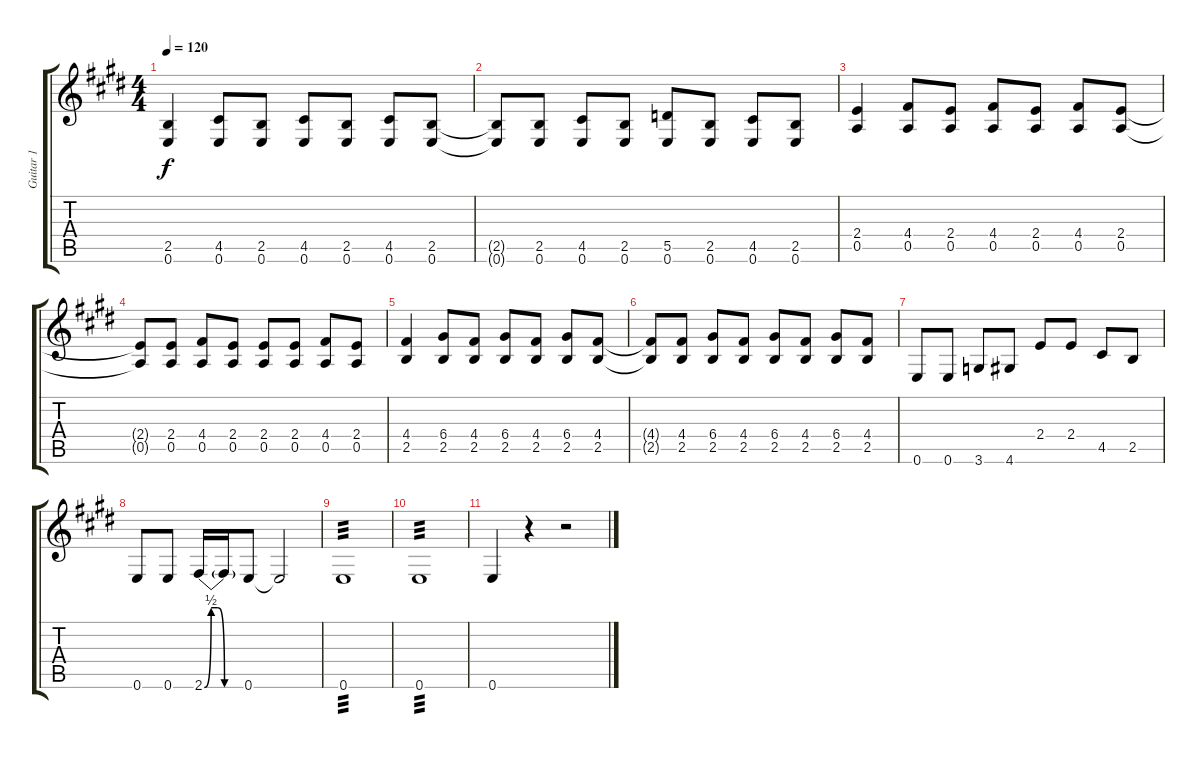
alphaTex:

\track ("Guitar 1" "Guitar 1") {instrument distortionguitar}
\staff {score tabs}
\tuning (E4 B3 G3 D3 A2 E2) {hide}
\ts (4 4)
\tempo 120
\clef g2
\ks e
(2.5 0.6).4{dy f} (4.5 0.6).8 (2.5 0.6).8 (4.5 0.6).8 (2.5 0.6).8 (4.5 0.6).8 (2.5 0.6).8 |
(2.5{t} 0.6{t}).8 (2.5 0.6).8 (4.5 0.6).8 (2.5 0.6).8 (5.5 0.6).8 (2.5 0.6).8 (4.5 0.6).8 (2.5 0.6).8 |
(2.4 0.5).4 (4.4 0.5).8 (2.4 0.5).8 (4.4 0.5).8 (2.4 0.5).8 (4.4 0.5).8 (2.4 0.5).8 |
(2.4{t} 0.5{t}).8 (2.4 0.5).8 (4.4 0.5).8 (2.4 0.5).8 (2.4 0.5).8 (2.4 0.5).8 (4.4 0.5).8 (2.4 0.5).8 |
(4.4 2.5).4 (6.4 2.5).8 (4.4 2.5).8 (6.4 2.5).8 (4.4 2.5).8 (6.4 2.5).8 (4.4 2.5).8 |
(4.4{t} 2.5{t}).8 (4.4 2.5).8 (6.4 2.5).8 (4.4 2.5).8 (6.4 2.5).8 (4.4 2.5).8 (6.4 2.5).8 (4.4 2.5).8 |
0.6.8 0.6.8 3.6.8 4.6.8 2.4.8 2.4.8 4.5.8 2.5.8 |
0.6.8 0.6.8 2.6{be (custom 0 0 10 2 20 2 30 0 60 0)}.16 2.6{t}.16 0.6.8 0.6{t}.2 |
0.6.1{tp 3} |
0.6.1{tp 3} |
0.6.4 r.4 r.2
